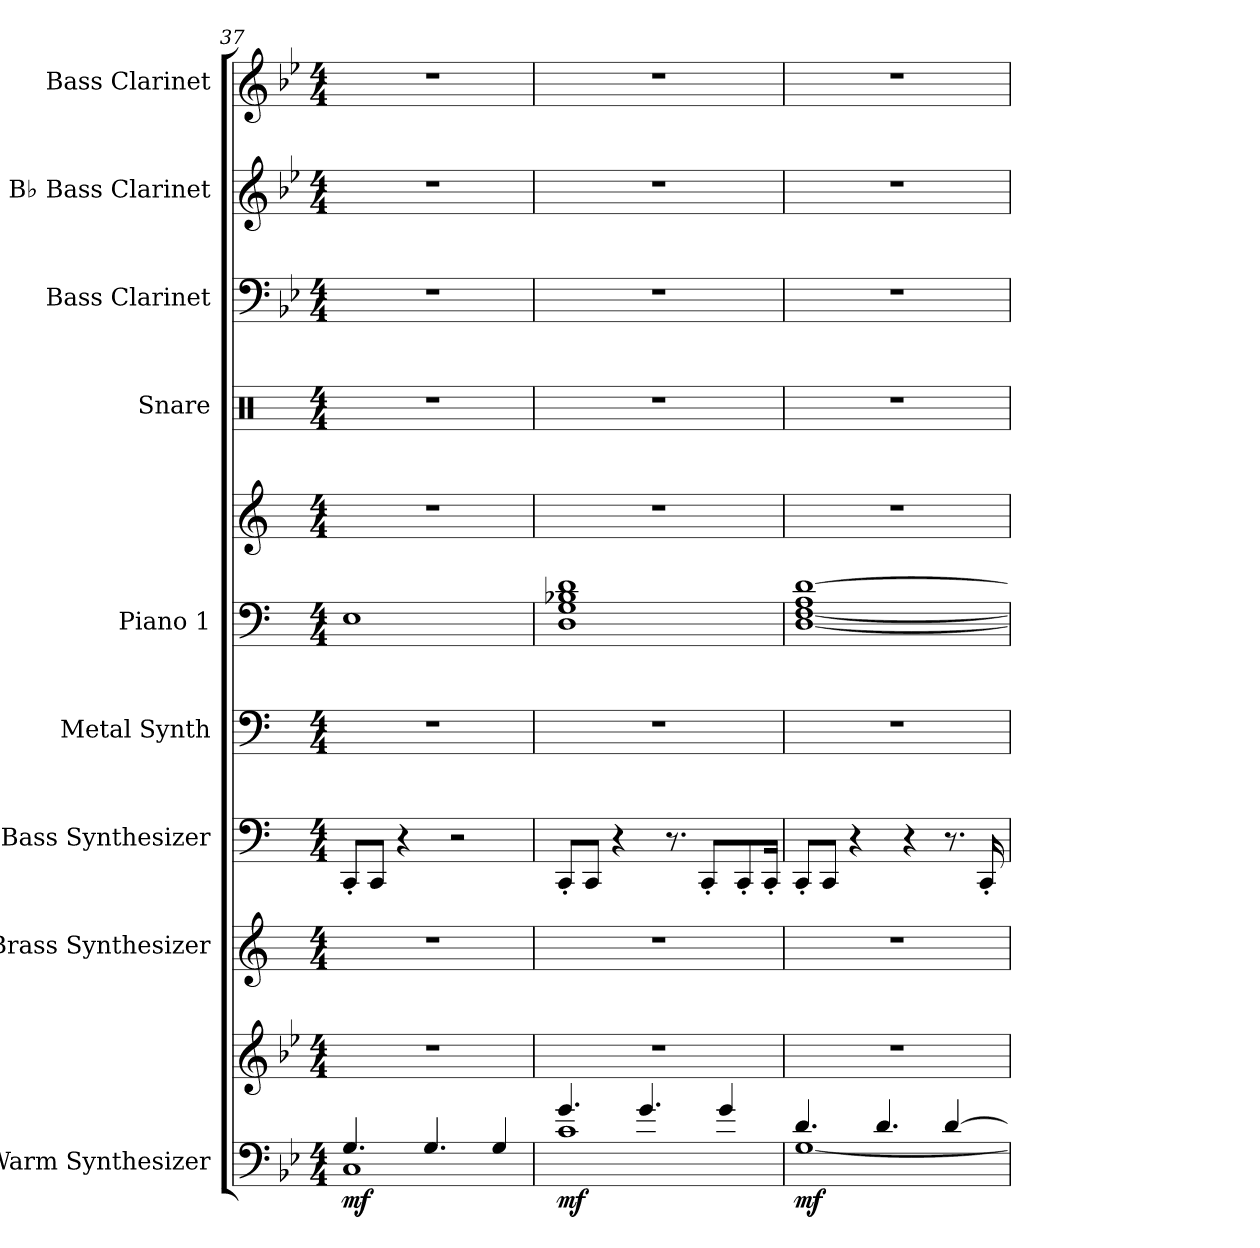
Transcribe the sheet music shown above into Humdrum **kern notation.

**kern	**kern	**dynam	**kern	**kern	**kern	**kern	**kern	**kern	**kern	**kern	**kern
*part9	*part9	*part9	*part8	*part7	*part6	*part5	*part5	*part4	*part3	*part2	*part1
*staff11	*staff10	*staff10/11	*staff9	*staff8	*staff7	*staff6	*staff5	*staff4	*staff3	*staff2	*staff1
*I"Warm Synthesizer	*	*	*I"Brass Synthesizer	*I"Bass Synthesizer	*I"Metal Synth	*I"Piano 1	*	*I"Snare	*I"Bass Clarinet	*I"B♭ Bass Clarinet	*I"Bass Clarinet
*I'Synth.	*	*	*	*I'Bass	*I'Metal Syn.	*I'Pno. 1	*	*I'Snare	*I'B. Cl.	*I'B♭ B. Cl.	*I'B. Cl.
*clefF4	*clefG2	*	*clefG2	*clefF4	*clefF4	*clefF4	*clefG2	*clefX	*clefF4	*clefG2	*clefG2
*	*	*	*	*	*	*	*	*	*ITrd1c2	*ITrd8c14	*ITrd8c14
*k[b-e-]	*k[b-e-]	*	*k[]	*k[]	*k[]	*k[]	*k[]	*k[]	*k[b-e-a-d-]	*k[b-e-]	*k[b-e-]
*M4/4	*M4/4	*	*M4/4	*M4/4	*M4/4	*M4/4	*M4/4	*M4/4	*M4/4	*M4/4	*M4/4
=37	=37	=37	=37	=37	=37	=37	=37	=37	=37	=37	=37
*^	*	*	*	*	*	*	*	*	*	*	*
!	!	!	!LO:DY:b=2	!	!	!	!	!	!	!	!	!
4.G/	1C	1r	mf	1r	8CC'/L	1r	1E	1r	1r	1r	1r	1r
.	.	.	.	.	8CC/J	.	.	.	.	.	.	.
.	.	.	.	.	4r	.	.	.	.	.	.	.
4.G/	.	.	.	.	.	.	.	.	.	.	.	.
.	.	.	.	.	2r	.	.	.	.	.	.	.
4G/	.	.	.	.	.	.	.	.	.	.	.	.
=38	=38	=38	=38	=38	=38	=38	=38	=38	=38	=38	=38	=38
!	!	!	!LO:DY:b=2	!	!	!	!	!	!	!	!	!
4.g/	1c	1r	mf	1r	8CC'/L	1r	1D 1G 1B-X 1d	1r	1r	1r	1r	1r
.	.	.	.	.	8CC/J	.	.	.	.	.	.	.
.	.	.	.	.	4r	.	.	.	.	.	.	.
4.g/	.	.	.	.	.	.	.	.	.	.	.	.
.	.	.	.	.	8.r	.	.	.	.	.	.	.
.	.	.	.	.	8CC'/L	.	.	.	.	.	.	.
4g/	.	.	.	.	.	.	.	.	.	.	.	.
.	.	.	.	.	8CC'/	.	.	.	.	.	.	.
.	.	.	.	.	16CC'/Jk	.	.	.	.	.	.	.
=39	=39	=39	=39	=39	=39	=39	=39	=39	=39	=39	=39	=39
!	!	!	!LO:DY:b=2	!	!	!	!	!	!	!	!	!
4.d/	[1G	1r	mf	1r	8CC'/L	1r	[1D [<1F 1A [1d	1r	1r	1r	1r	1r
.	.	.	.	.	8CC/J	.	.	.	.	.	.	.
.	.	.	.	.	4r	.	.	.	.	.	.	.
4.d/	.	.	.	.	.	.	.	.	.	.	.	.
.	.	.	.	.	4r	.	.	.	.	.	.	.
[4d/	.	.	.	.	8.r	.	.	.	.	.	.	.
.	.	.	.	.	16CC'/	.	.	.	.	.	.	.
*v	*v	*	*	*	*	*	*	*	*	*	*	*
=	=	=	=	=	=	=	=	=	=	=	=
*-	*-	*-	*-	*-	*-	*-	*-	*-	*-	*-	*-
